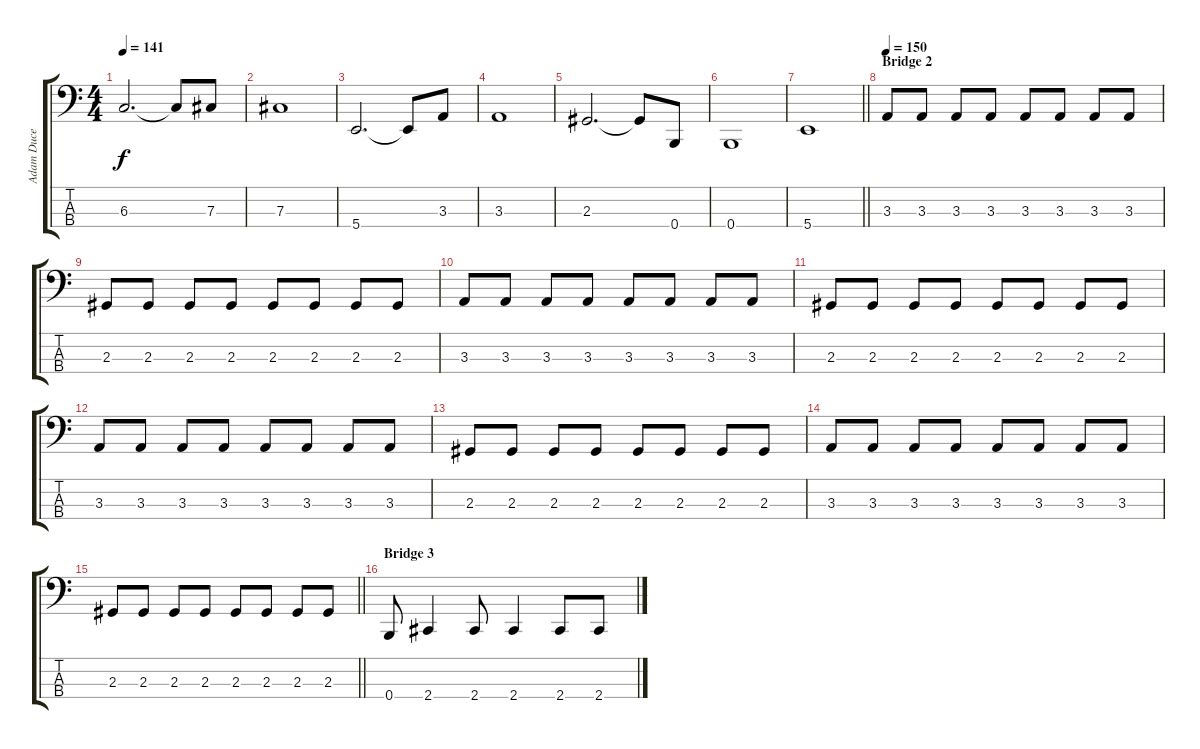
\track ("Adam Duce" "Adam Duce") {instrument electricbasspick}
\staff {score tabs}
\tuning (E2 B1 Gb1 B0) {hide}
\ts (4 4)
\tempo 141
\clef f4
\ks c
6.3.2{d dy f} 6.3{t}.8 7.3.8 |
7.3.1 |
5.4.2{d} 5.4{t}.8 3.3.8 |
3.3.1 |
2.3.2{d} 2.3{t}.8 0.4.8 |
0.4.1 |
\barLineRight lightlight
5.4.1 |
\section ("" "Bridge 2")
\tempo 150
3.3.8 3.3.8 3.3.8 3.3.8 3.3.8 3.3.8 3.3.8 3.3.8 |
2.3.8 2.3.8 2.3.8 2.3.8 2.3.8 2.3.8 2.3.8 2.3.8 |
3.3.8 3.3.8 3.3.8 3.3.8 3.3.8 3.3.8 3.3.8 3.3.8 |
2.3.8 2.3.8 2.3.8 2.3.8 2.3.8 2.3.8 2.3.8 2.3.8 |
3.3.8 3.3.8 3.3.8 3.3.8 3.3.8 3.3.8 3.3.8 3.3.8 |
2.3.8 2.3.8 2.3.8 2.3.8 2.3.8 2.3.8 2.3.8 2.3.8 |
3.3.8 3.3.8 3.3.8 3.3.8 3.3.8 3.3.8 3.3.8 3.3.8 |
\barLineRight lightlight
2.3.8 2.3.8 2.3.8 2.3.8 2.3.8 2.3.8 2.3.8 2.3.8 |
\section ("" "Bridge 3")
0.4.8 2.4.4 2.4.8 2.4.4 2.4.8 2.4.8
